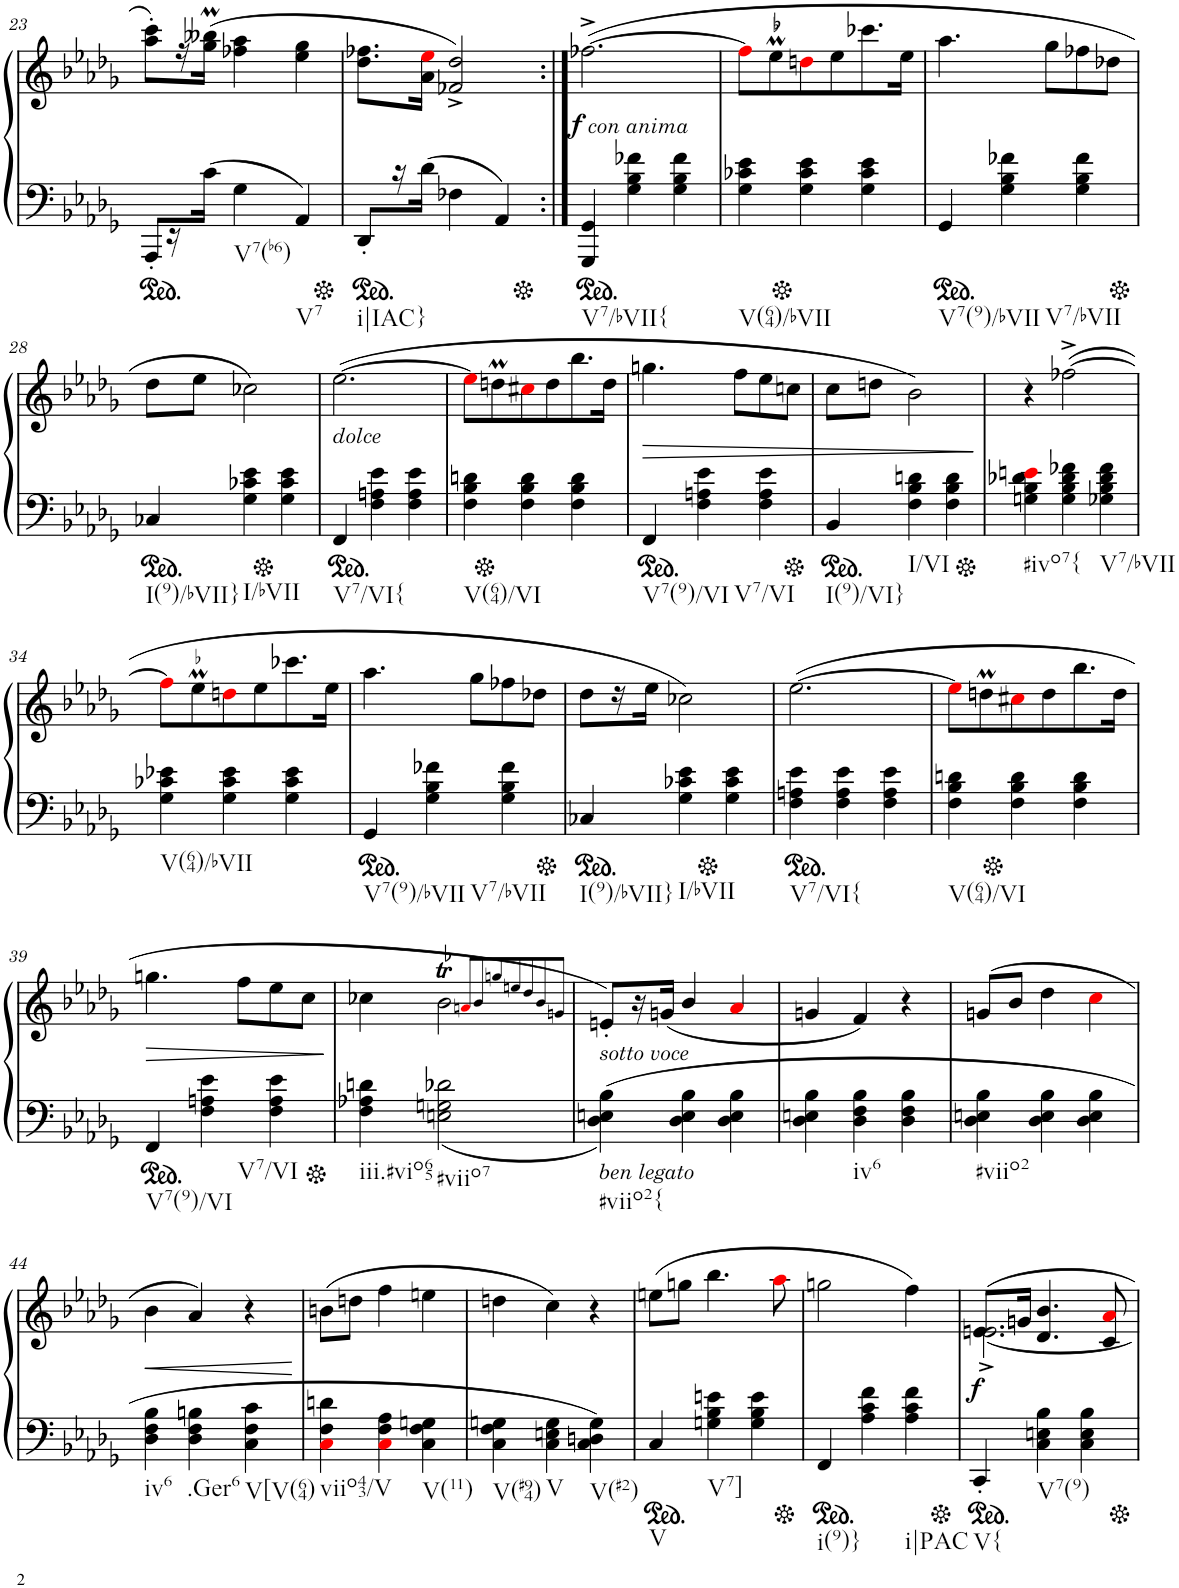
**kern	**kern	**dynam
*part2	*part1	*part1
*staff2	*staff1	*staff1
*I"piano	*I"piano	*
*I'Pno	*I'Pno	*
!!LO:PB:g=z
*clefF4	*clefG2	*
*k[b-e-a-d-g-]	*k[b-e-a-d-g-]	*
*M3/4	*M3/4	*
*ped	*	*
=23	=23	=23
8AAA-'/L	8aa-\' 8ccc\'L	.
16r	16r	.
(16c\JJ	(16gg-\M 16bb--X\MJJ	.
!LO:TX:b:t=V7(b6)	!	!
4G-\	4ff-X\ 4aa-\	.
!LO:TX:b:t=V7	!	!
4AA-/)	4ee-\ 4gg-\	.
=24	=24	=24
*Xped	*	*
*ped	*	*
!LO:TX:b:t=i|IAC}	!	!
8DD-'/L	8.dd-\ 8.ff-X\L	.
16r	.	.
(16d-\JJ	16a-\ 16ee-i\Jk	.
4F-X\	2f-X/^ 2dd-/^)	.
4AA-/)	.	.
=25:|!	=25:|!	=25:|!
*Xped	*	*
*ped	*	*
!	!LO:TX:b:i:t=con anima	!
!LO:TX:b:t=V7/bVII{	!	!
!	!	!LO:DY:b
4GGG-/ 4GG-/	([2.ff-X^\	f
4G-\ 4B-\ 4f-X\	.	.
4G-\ 4B-\ 4f-\	.	.
=26	=26	=26
!LO:TX:b:t=V(64)/bVII	!	!
4G-\ 4c-X\ 4e-\	8ff-i\L]	.
!	!LO:TX:a:t=♭	!
!	!LO:MOR:acc=-	!
.	8ee-m\	.
*Xped	*	*
4G-\ 4c-\ 4e-\	8ddni\	.
.	8ee-\	.
4G-\ 4c-\ 4e-\	8.ccc-X\	.
.	16ee-\Jk	.
=27	=27	=27
*ped	*	*
!LO:TX:b:t=V7(9)/bVII	!	!
4GG-/	4.aa-\	.
!LO:TX:b:t=V7/bVII	!	!
4G-\ 4B-\ 4f-X\	.	.
.	8gg-\L	.
4G-\ 4B-\ 4f-\	8ff-X\	.
.	8dd-X\J	.
!!LO:LB:g=z
=28	=28	=28
*Xped	*	*
*ped	*	*
!LO:TX:b:t=I(9)/bVII}	!	!
4C-X/	8dd-\L	.
.	8ee-\J	.
!LO:TX:b:t=I/bVII	!	!
4G-\ 4c-X\ 4e-\	2cc-X\)	.
*Xped	*	*
4G-\ 4c-\ 4e-\	.	.
=29	=29	=29
*ped	*	*
!	!LO:TX:b:i:t=dolce	!
!LO:TX:b:t=V7/VI{	!	!
4FF/	([2.ee-\	.
4F\ 4An\ 4e-\	.	.
4F\ 4A\ 4e-\	.	.
=30	=30	=30
!LO:TX:b:t=V(64)/VI	!	!
4F\ 4B-\ 4dn\	8ee-i\L]	.
.	8ddnm\	.
*Xped	*	*
4F\ 4B-\ 4d\	8cc#Xi\	.
.	8dd\	.
4F\ 4B-\ 4d\	8.bb-\	.
.	16dd\Jk	.
=31	=31	=31
*ped	*	*
!LO:TX:b:t=V7(9)/VI	!	!
!	!	!LO:HP:b
4FF/	4.ggn\	>
!LO:TX:b:t=V7/VI	!	!
4F\ 4An\ 4e-\	.	.
.	8ff\L	.
4F\ 4A\ 4e-\	8ee-\	.
.	8ccn\J	.
=32	=32	=32
*Xped	*	*
*ped	*	*
!LO:TX:b:t=I(9)/VI}	!	!
4BB-/	8cc\L	.
.	8ddn\J	.
!LO:TX:b:t=I/VI	!	!
4F\ 4B-\ 4dn\	2b-\)	.
4F\ 4B-\ 4d\	.	.
.	.	]
=33	=33	=33
*Xped	*	*
!LO:TX:b:t=#ivo7{	!	!
4Gn\ 4B-\ 4d-X\ 4eni\	4r	.
4G\ 4B-\ 4d-\ 4f-X\	([2ff-X^\	.
!LO:TX:b:t=V7/bVII	!	!
4G-X\ 4B-\ 4d-\ 4f-\	.	.
!!LO:LB:g=z
=34	=34	=34
!LO:TX:b:t=V(64)/bVII	!	!
4G-\ 4c-X\ 4e-X\	8ff-i\L]	.
!	!LO:MOR:acc=-	!
.	8ee-m\	.
4G-\ 4c-\ 4e-\	8ddni\	.
.	8ee-\	.
4G-\ 4c-\ 4e-\	8.ccc-X\	.
.	16ee-\Jk	.
=35	=35	=35
*ped	*	*
!LO:TX:b:t=V7(9)/bVII	!	!
4GG-/	4.aa-\	.
!LO:TX:b:t=V7/bVII	!	!
4G-\ 4B-\ 4f-X\	.	.
.	8gg-\L	.
4G-\ 4B-\ 4f-\	8ff-X\	.
.	8dd-X\J	.
=36	=36	=36
*Xped	*	*
*ped	*	*
!LO:TX:b:t=I(9)/bVII}	!	!
4C-X/	8dd-\L	.
.	16r	.
.	16ee-\JJ	.
!LO:TX:b:t=I/bVII	!	!
4G-\ 4c-X\ 4e-\	2cc-X\)	.
*Xped	*	*
4G-\ 4c-\ 4e-\	.	.
=37	=37	=37
*ped	*	*
!LO:TX:b:t=V7/VI{	!	!
4F\ 4An\ 4e-\	([2.ee-\	.
4F\ 4A\ 4e-\	.	.
4F\ 4A\ 4e-\	.	.
=38	=38	=38
!LO:TX:b:t=V(64)/VI	!	!
4F\ 4B-\ 4dn\	8ee-i\L]	.
.	8ddnm\	.
*Xped	*	*
4F\ 4B-\ 4d\	8cc#Xi\	.
.	8dd\	.
4F\ 4B-\ 4d\	8.bb-\	.
.	16dd\Jk	.
!!LO:LB:g=z
=39	=39	=39
*ped	*	*
!LO:TX:b:t=V7(9)/VI	!	!
!	!	!LO:HP:b
4FF/	4.ggn\	>
!LO:TX:b:t=V7/VI	!	!
4F\ 4An\ 4e-\	.	.
.	8ff\L	.
4F\ 4A\ 4e-\	8ee-\	.
.	8cc\J	.
.	.	]
=40	=40	=40
*Xped	*	*
!LO:TX:b:t=iii.#vio65	!	!
4F\ 4A-X\ 4dn\	4cc-X\	.
!	!LO:TX:a:t=♭	!
!LO:TX:b:t=#viio7	!	!
(<2En\ 2Gn\ 2d-X\	2b-T\	.
.	8qani/L	.
.	8qb-/	.
.	8qggn/	.
.	8qeen/	.
.	8qdd-/	.
.	8qb-/	.
.	8qgn/J	.
=41	=41	=41
!	!LO:TX:b:i:t=sotto voce	!
!LO:TX:b:i:t=ben legato	!	!
!LO:TX:b:t=#viio2{	!	!
(4D-\ 4En\ 4B-\)	8en'/L)	.
.	16r	.
.	(<16gn/JJ	.
4D-\ 4E\ 4B-\	4b-/	.
4D-\ 4E\ 4B-\	4a-i/	.
=42	=42	=42
4D-\ 4En\ 4B-\	4gn/	.
!LO:TX:b:t=iv6	!	!
4D-\ 4F\ 4B-\	4f/)	.
4D-\ 4F\ 4B-\	4r	.
=43	=43	=43
!LO:TX:b:t=#viio2	!	!
4D-\ 4En\ 4B-\	(8gn/L	.
.	8b-/J	.
4D-\ 4E\ 4B-\	4dd-\	.
4D-\ 4E\ 4B-\	4cci\	.
!!LO:LB:g=z
=44	=44	=44
!LO:TX:b:t=iv6	!	!
!	!	!LO:HP:b
4D-\ 4F\ 4B-\	4b-\	<
!LO:TX:b:t=.Ger6	!	!
4D-\ 4F\ 4Bn\	4a-/)	.
!LO:TX:b:t=V[V(64)	!	!
4C\ 4F\ 4c\	4r	.
.	.	[
=45	=45	=45
!LO:TX:b:t=viio43/V	!	!
4Ci\ 4F\ 4dn\	(8bn\L	.
.	8ddn\J	.
4Ci\ 4F\ 4A-\	4ff\	.
!LO:TX:b:t=V(11)	!	!
4C\ 4F\ 4Gn\	4een\	.
=46	=46	=46
!LO:TX:b:t=V(#94)	!	!
4C\ 4F\ 4Gn\	4ddn\	.
!LO:TX:b:t=V	!	!
4C\ 4En\ 4G\	4cc\)	.
!LO:TX:b:t=V(#2)	!	!
4C\ 4Dn\ 4G\)	4r	.
=47	=47	=47
*ped	*	*
!LO:TX:b:t=V	!	!
4C/	(8een\L	.
.	8ggn\J	.
!LO:TX:b:t=V7]	!	!
4Gn\ 4B-\ 4en\	4.bb-\	.
4G\ 4B-\ 4e\	.	.
.	8aa-i\	.
=48	=48	=48
*Xped	*	*
*ped	*	*
!LO:TX:b:t=i(9)}	!	!
4FF/	2ggn\	.
4A-\ 4c\ 4f\	.	.
!LO:TX:b:t=i|PAC	!	!
4A-\ 4c\ 4f\	4ff\)	.
=49	=49	=49
*Xped	*	*
*ped	*	*
*	*^	*
!LO:TX:b:t=V{	!	!	!
!	!	!	!LO:DY:b
4CC'/	8.en/L	[2.e^\	f
.	16gn/Jk	.	.
!LO:TX:b:t=V7(9)	!	!	!
4C\ 4En\ 4B-\	4.d-/ 4.b-/	.	.
4C\ 4E\ 4B-\	.	.	.
.	8c/ 8a-i/	.	.
*	*v	*v	*
*Xped	*	*
=	=	=
*-	*-	*-
